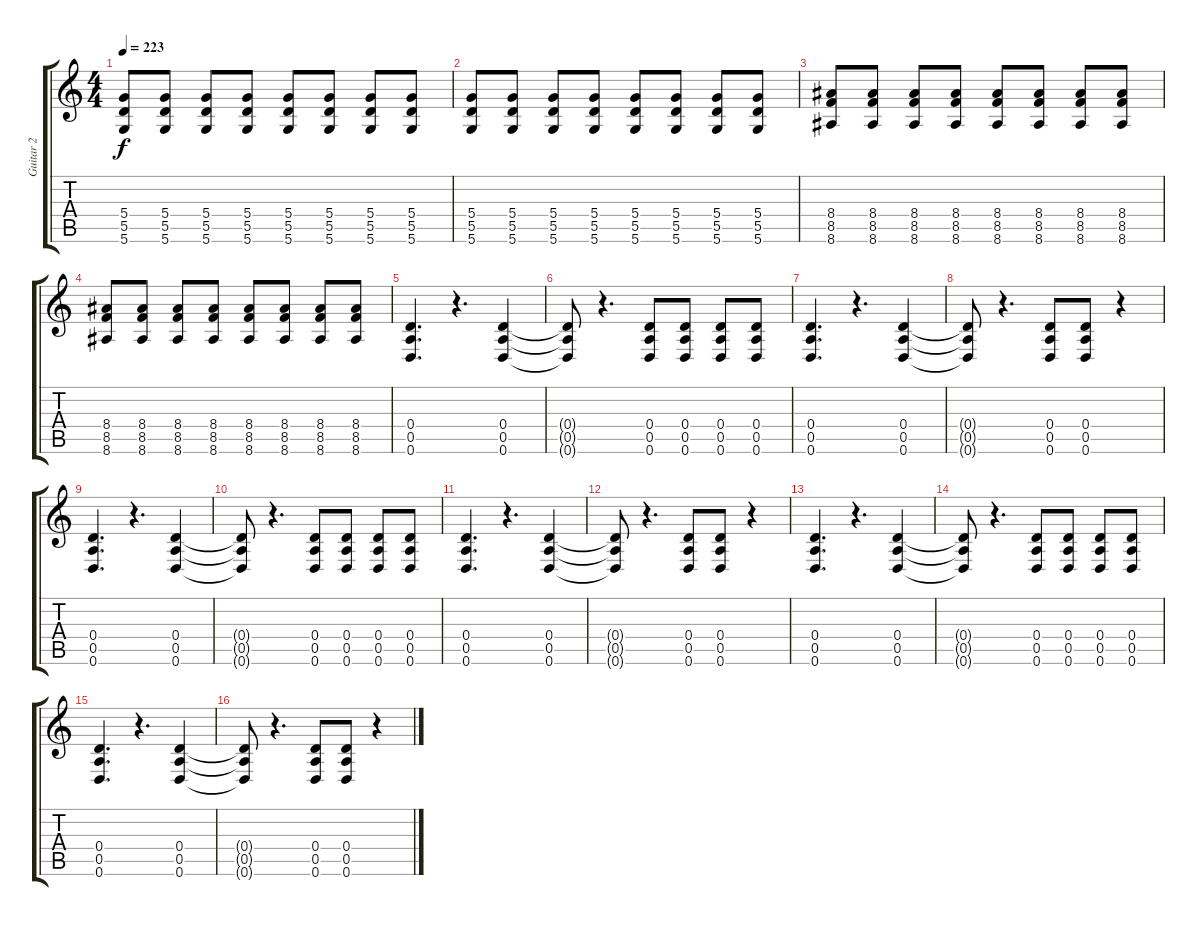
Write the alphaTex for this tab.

\track ("Guitar 2" "Guitar 2") {instrument distortionguitar bank 255}
\staff {score tabs}
\tuning (E4 B3 G3 D3 A2 D2) {hide}
\ts (4 4)
\tempo 223
\clef g2
\ks c
(5.4 5.5 5.6).8{dy f} (5.4 5.5 5.6).8 (5.4 5.5 5.6).8 (5.4 5.5 5.6).8 (5.4 5.5 5.6).8 (5.4 5.5 5.6).8 (5.4 5.5 5.6).8 (5.4 5.5 5.6).8 |
(5.4 5.5 5.6).8 (5.4 5.5 5.6).8 (5.4 5.5 5.6).8 (5.4 5.5 5.6).8 (5.4 5.5 5.6).8 (5.4 5.5 5.6).8 (5.4 5.5 5.6).8 (5.4 5.5 5.6).8 |
(8.4 8.5 8.6).8 (8.4 8.5 8.6).8 (8.4 8.5 8.6).8 (8.4 8.5 8.6).8 (8.4 8.5 8.6).8 (8.4 8.5 8.6).8 (8.4 8.5 8.6).8 (8.4 8.5 8.6).8 |
(8.4 8.5 8.6).8 (8.4 8.5 8.6).8 (8.4 8.5 8.6).8 (8.4 8.5 8.6).8 (8.4 8.5 8.6).8 (8.4 8.5 8.6).8 (8.4 8.5 8.6).8 (8.4 8.5 8.6).8 |
(0.4 0.5 0.6).4{d} r.4{d} (0.4 0.5 0.6).4 |
(0.4{t} 0.5{t} 0.6{t}).8 r.4{d} (0.4 0.5 0.6).8 (0.4 0.5 0.6).8 (0.4 0.5 0.6).8 (0.4 0.5 0.6).8 |
(0.4 0.5 0.6).4{d} r.4{d} (0.4 0.5 0.6).4 |
(0.4{t} 0.5{t} 0.6{t}).8 r.4{d} (0.4 0.5 0.6).8 (0.4 0.5 0.6).8 r.4 |
(0.4 0.5 0.6).4{d} r.4{d} (0.4 0.5 0.6).4 |
(0.4{t} 0.5{t} 0.6{t}).8 r.4{d} (0.4 0.5 0.6).8 (0.4 0.5 0.6).8 (0.4 0.5 0.6).8 (0.4 0.5 0.6).8 |
(0.4 0.5 0.6).4{d} r.4{d} (0.4 0.5 0.6).4 |
(0.4{t} 0.5{t} 0.6{t}).8 r.4{d} (0.4 0.5 0.6).8 (0.4 0.5 0.6).8 r.4 |
(0.4 0.5 0.6).4{d} r.4{d} (0.4 0.5 0.6).4 |
(0.4{t} 0.5{t} 0.6{t}).8 r.4{d} (0.4 0.5 0.6).8 (0.4 0.5 0.6).8 (0.4 0.5 0.6).8 (0.4 0.5 0.6).8 |
(0.4 0.5 0.6).4{d} r.4{d} (0.4 0.5 0.6).4 |
(0.4{t} 0.5{t} 0.6{t}).8 r.4{d} (0.4 0.5 0.6).8 (0.4 0.5 0.6).8 r.4
